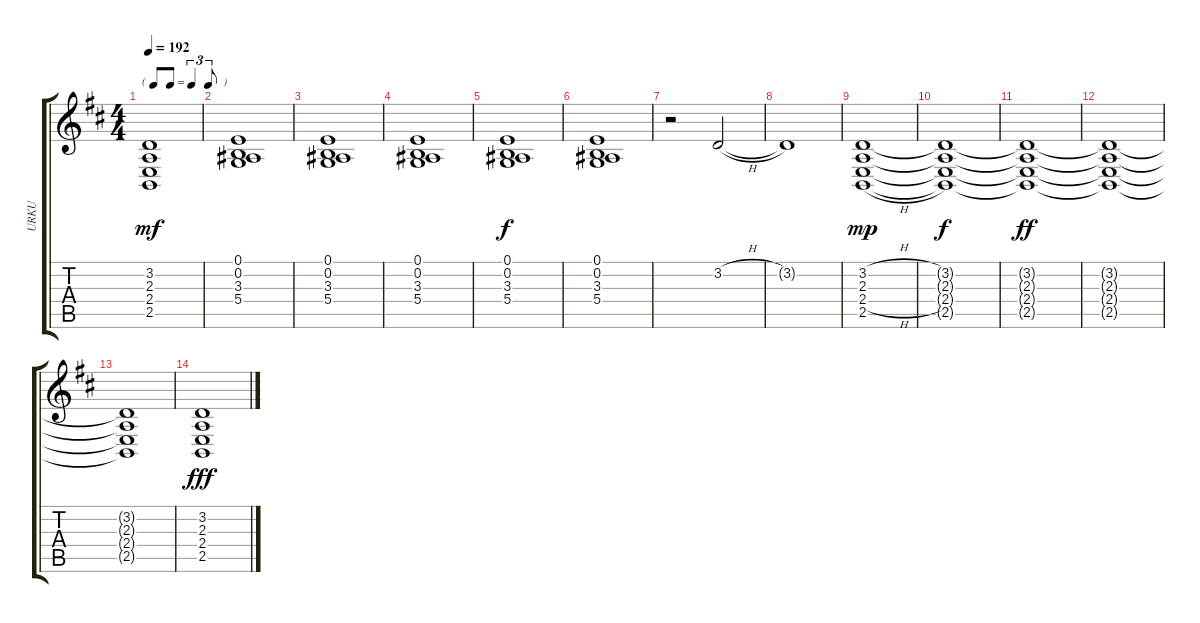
\track ("URKU" "URKU") {instrument drawbarorgan}
\staff {score tabs}
\tuning (E4 B3 G3 D3 A2 E2) {hide}
\ts (4 4)
\tf triplet8th
\tempo 192
\clef g2
\ks d
(3.2{t} 2.3{t} 2.4{t} 2.5{t}).1{dy mf} |
(0.1 0.2 3.3 5.4).1 |
(0.1 0.2 3.3 5.4).1 |
(0.1 0.2 3.3 5.4).1 |
(0.1 0.2 3.3 5.4).1{dy f} |
(0.1 0.2 3.3 5.4).1 |
r.2 3.2{h}.2 |
3.2{t}.1 |
(3.2{h} 2.3{h} 2.4{h} 2.5{h}).1{dy mp} |
(3.2{t} 2.3{t} 2.4{t} 2.5{t}).1{dy f} |
(3.2{t} 2.3{t} 2.4{t} 2.5{t}).1{dy ff} |
(3.2{t} 2.3{t} 2.4{t} 2.5{t}).1 |
(3.2{t} 2.3{t} 2.4{t} 2.5{t}).1 |
(3.2 2.3 2.4 2.5).1{dy fff}
